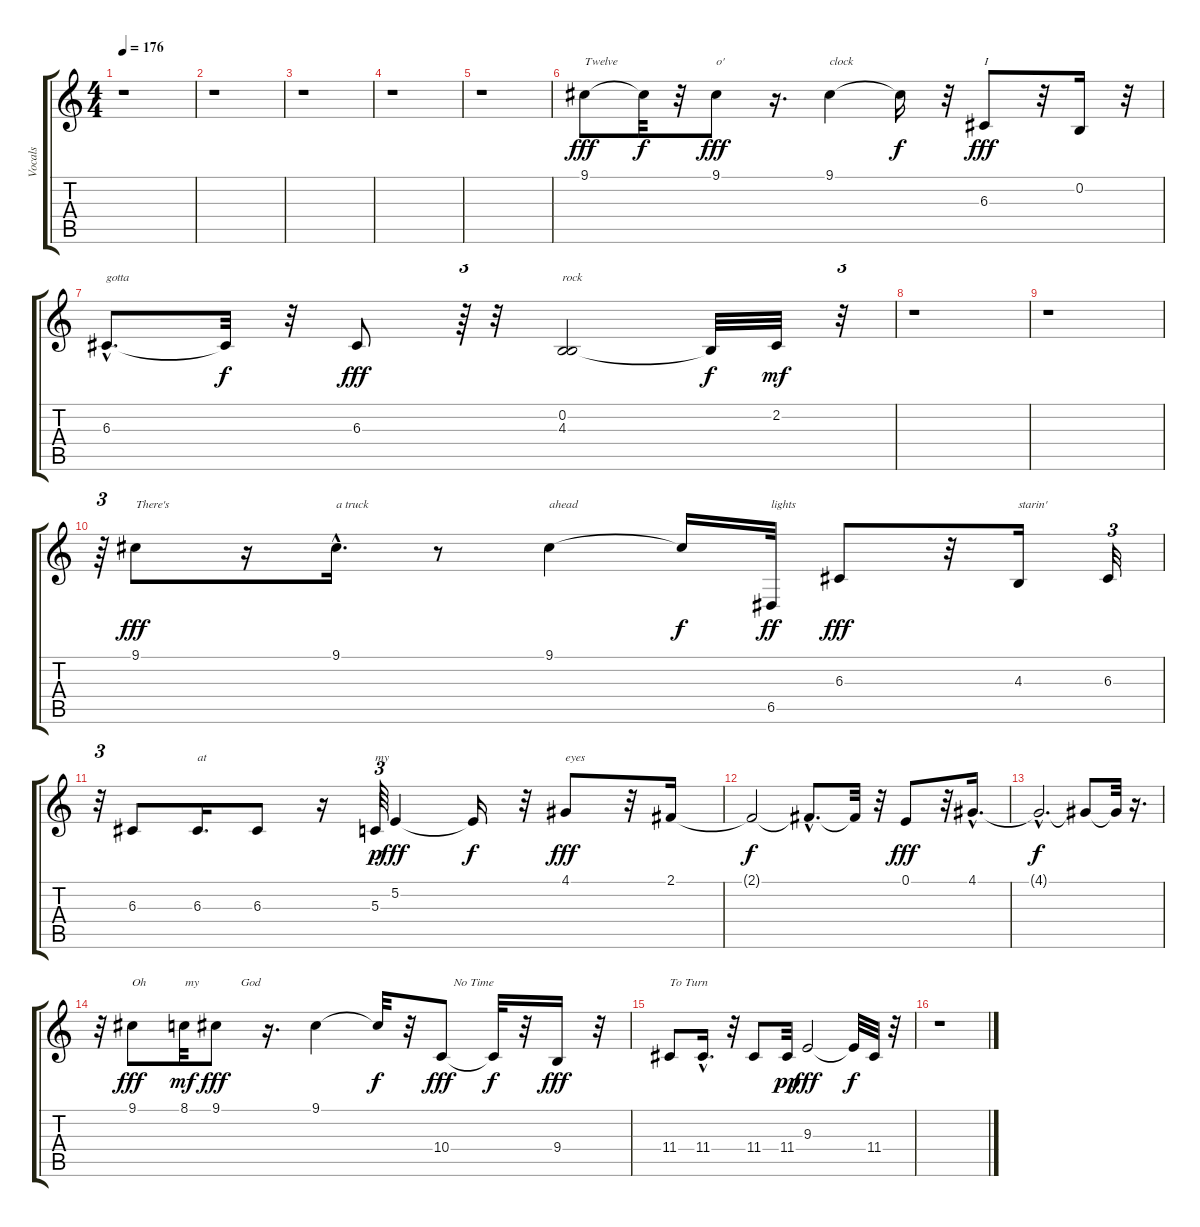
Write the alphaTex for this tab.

\track ("Vocals  " "Vocals  ") {instrument altosax}
\staff {score tabs}
\tuning (E4 B3 G3 D3 A2 E2) {hide}
\ts (4 4)
\tempo 176
\clef g2
\ks c
r.1{dy f} |
r.1 |
r.1 |
r.1 |
r.1 |
9.1.8{txt "Twelve" dy fff} 9.1{t}.32{dy f} r.32 9.1.8{txt "o'" dy fff} r.16{d} 9.1.4{txt "clock"} 9.1{t}.16{dy f} r.32 6.3.8{txt "I" dy fff} r.32 0.2.16 r.32 |
6.3{hac}.8{d txt "gotta"} 6.3{t}.32{dy f} r.32 6.3.8{dy fff} r.64{tu (3 2)} r.32 (0.2 4.3).2{txt "rock"} 4.3{t}.32{dy f} 2.2.32{dy mf} r.32{tu (3 2)} |
r.1 |
r.1 |
r.64{tu (3 2)} 9.1.8{txt "There's" dy fff} r.16 9.1{hac}.16{d txt "a truck"} r.8 9.1.4{txt "ahead"} 9.1{t}.16{dy f} 6.5.32{txt "lights" dy ff} 6.3.8{dy fff} r.32 4.3.16{txt "starin'"} 6.3.32{tu (3 2)} |
r.32{tu (3 2)} 6.3.8 6.3.16{d txt "at"} 6.3.8 r.16 5.3.64{tu (3 2) txt "my" dy p} 5.2.4{dy fff} 5.2{t}.16{dy f} r.32 4.1.8{txt "eyes" dy fff} r.32 2.1.16 |
2.1{t}.2{dy f} 2.1{hac t}.8{d} 2.1{t}.32 r.32 0.1.8{dy fff} r.32 4.1{hac}.16{d} |
4.1{hac t}.2{d dy f} 4.1{t}.8 4.1{t}.32 r.16{d} |
r.32 9.1.8{txt "Oh             my              God" dy fff} 8.1.32{dy mf} 9.1.8{dy fff} r.16{d} 9.1.4 9.1{t}.32{dy f} r.32 10.4.8{txt "    No Time" dy fff} 10.4{t}.32{dy f} r.32 9.4.16{dy fff} r.32 |
11.4.8{txt "To Turn"} 11.4{hac}.16{d} r.32 11.4.8 11.4.32{dy pp} 9.3.2{dy fff} 9.3{t}.32{dy f} 11.4.32 r.32 |
r.1
